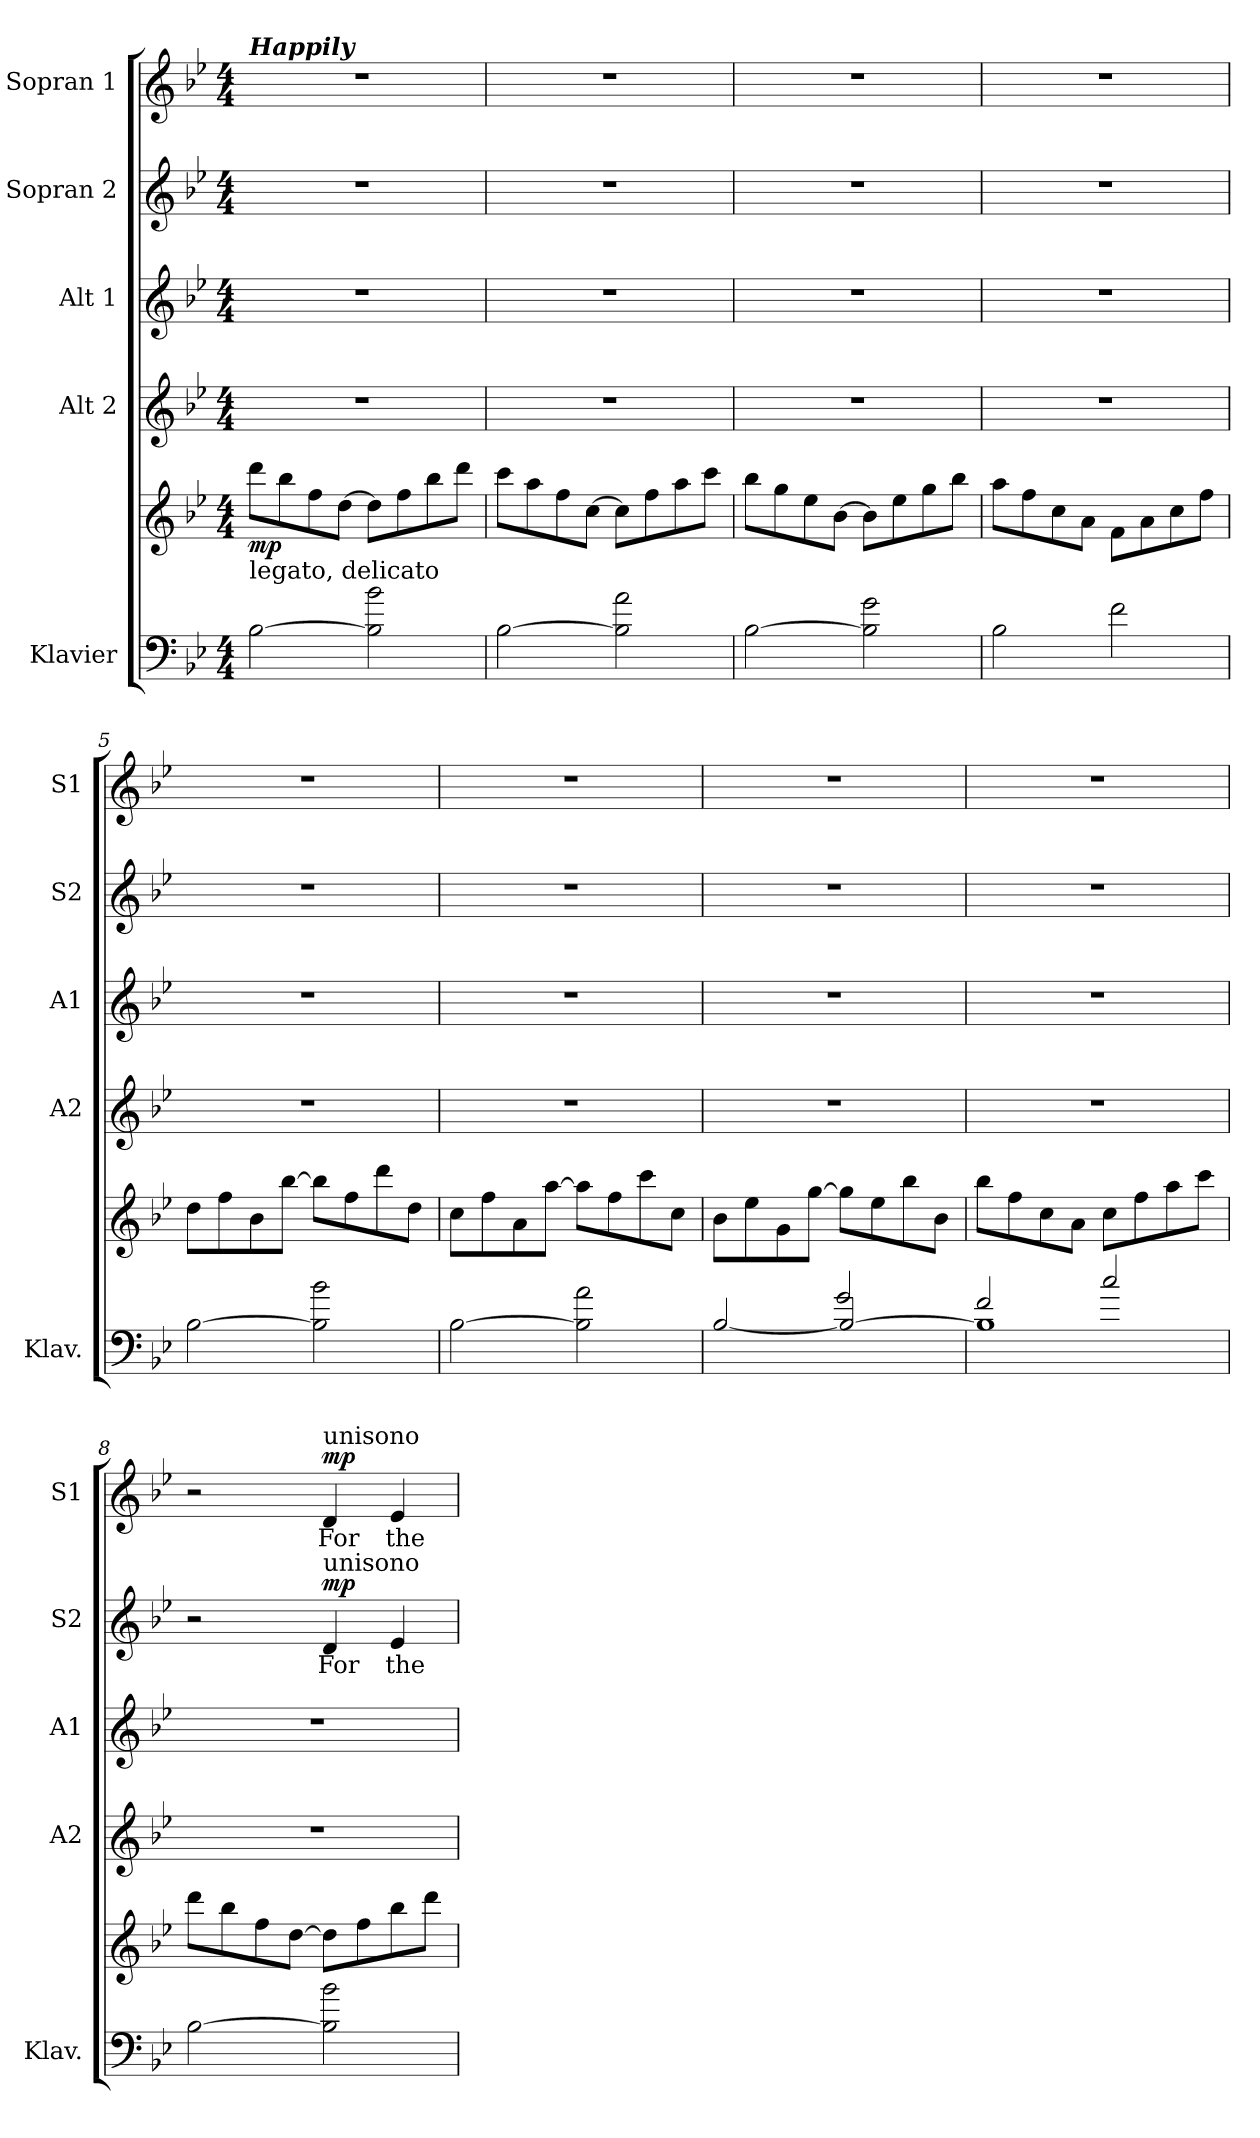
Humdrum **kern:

**kern	**kern	**dynam	**kern	**kern	**kern	**text	**dynam	**kern	**text	**dynam
*part5	*part5	*part5	*part4	*part3	*part2	*part2	*part2	*part1	*part1	*part1
*staff6	*staff5	*staff5/6	*staff4	*staff3	*staff2	*staff2	*staff2	*staff1	*staff1	*staff1
*I"Klavier	*	*	*I"Alt 2	*I"Alt 1	*I"Sopran 2	*	*	*I"Sopran 1	*	*
*I'Klav.	*	*	*I'A2	*I'A1	*I'S2	*	*	*I'S1	*	*
*clefF4	*clefG2	*	*clefG2	*clefG2	*clefG2	*	*	*clefG2	*	*
*k[b-e-]	*k[b-e-]	*	*k[b-e-]	*k[b-e-]	*k[b-e-]	*	*	*k[b-e-]	*	*
*M4/4	*M4/4	*	*M4/4	*M4/4	*M4/4	*	*	*M4/4	*	*
*MM144	*MM144	*	*MM144	*MM144	*MM144	*	*	*MM144	*	*
=1	=1	=1	=1	=1	=1	=1	=1	=1	=1	=1
!	!	!	!	!	!	!	!	!LO:TX:a:Bi:t=Happily	!	!
!	!LO:TX:b:t=legato, delicato	!	!	!	!	!	!	!	!	!
!	!	!LO:DY:b	!	!	!	!	!	!	!	!
[2B-\	8ddd\L	mp	1r	1r	1r	.	.	1r	.	.
.	8bb-\	.	.	.	.	.	.	.	.	.
.	8ff\	.	.	.	.	.	.	.	.	.
.	[8dd\J	.	.	.	.	.	.	.	.	.
2B-\] 2b-\	8dd\L]	.	.	.	.	.	.	.	.	.
.	8ff\	.	.	.	.	.	.	.	.	.
.	8bb-\	.	.	.	.	.	.	.	.	.
.	8ddd\J	.	.	.	.	.	.	.	.	.
=2	=2	=2	=2	=2	=2	=2	=2	=2	=2	=2
[2B-\	8ccc\L	.	1r	1r	1r	.	.	1r	.	.
.	8aa\	.	.	.	.	.	.	.	.	.
.	8ff\	.	.	.	.	.	.	.	.	.
.	[8cc\J	.	.	.	.	.	.	.	.	.
2B-\] 2a\	8cc\L]	.	.	.	.	.	.	.	.	.
.	8ff\	.	.	.	.	.	.	.	.	.
.	8aa\	.	.	.	.	.	.	.	.	.
.	8ccc\J	.	.	.	.	.	.	.	.	.
=3	=3	=3	=3	=3	=3	=3	=3	=3	=3	=3
[2B-\	8bb-\L	.	1r	1r	1r	.	.	1r	.	.
.	8gg\	.	.	.	.	.	.	.	.	.
.	8ee-\	.	.	.	.	.	.	.	.	.
.	[8b-\J	.	.	.	.	.	.	.	.	.
2B-\] 2g\	8b-\L]	.	.	.	.	.	.	.	.	.
.	8ee-\	.	.	.	.	.	.	.	.	.
.	8gg\	.	.	.	.	.	.	.	.	.
.	8bb-\J	.	.	.	.	.	.	.	.	.
!!LO:LB:g=z
=4	=4	=4	=4	=4	=4	=4	=4	=4	=4	=4
2B-\	8aa\L	.	1r	1r	1r	.	.	1r	.	.
.	8ff\	.	.	.	.	.	.	.	.	.
.	8cc\	.	.	.	.	.	.	.	.	.
.	8a\J	.	.	.	.	.	.	.	.	.
2f\	8f\L	.	.	.	.	.	.	.	.	.
.	8a\	.	.	.	.	.	.	.	.	.
.	8cc\	.	.	.	.	.	.	.	.	.
.	8ff\J	.	.	.	.	.	.	.	.	.
=5	=5	=5	=5	=5	=5	=5	=5	=5	=5	=5
[2B-\	8dd\L	.	1r	1r	1r	.	.	1r	.	.
.	8ff\	.	.	.	.	.	.	.	.	.
.	8b-\	.	.	.	.	.	.	.	.	.
.	[8bb-\J	.	.	.	.	.	.	.	.	.
2B-\] 2b-\	8bb-\L]	.	.	.	.	.	.	.	.	.
.	8ff\	.	.	.	.	.	.	.	.	.
.	8ddd\	.	.	.	.	.	.	.	.	.
.	8dd\J	.	.	.	.	.	.	.	.	.
=6	=6	=6	=6	=6	=6	=6	=6	=6	=6	=6
[2B-\	8cc\L	.	1r	1r	1r	.	.	1r	.	.
.	8ff\	.	.	.	.	.	.	.	.	.
.	8a\	.	.	.	.	.	.	.	.	.
.	[8aa\J	.	.	.	.	.	.	.	.	.
2B-\] 2a\	8aa\L]	.	.	.	.	.	.	.	.	.
.	8ff\	.	.	.	.	.	.	.	.	.
.	8ccc\	.	.	.	.	.	.	.	.	.
.	8cc\J	.	.	.	.	.	.	.	.	.
=7	=7	=7	=7	=7	=7	=7	=7	=7	=7	=7
*^	*	*	*	*	*	*	*	*	*	*
[2B-/	2ryy	8b-\L	.	1r	1r	1r	.	.	1r	.	.
.	.	8ee-\	.	.	.	.	.	.	.	.	.
.	.	8g\	.	.	.	.	.	.	.	.	.
.	.	[8gg\J	.	.	.	.	.	.	.	.	.
2B-/_	2g/	8gg\L]	.	.	.	.	.	.	.	.	.
.	.	8ee-\	.	.	.	.	.	.	.	.	.
.	.	8bb-\	.	.	.	.	.	.	.	.	.
.	.	8b-\J	.	.	.	.	.	.	.	.	.
!!LO:LB:g=z
=8	=8	=8	=8	=8	=8	=8	=8	=8	=8	=8	=8
1B-]	2f/	8bb-\L	.	1r	1r	1r	.	.	1r	.	.
.	.	8ff\	.	.	.	.	.	.	.	.	.
.	.	8cc\	.	.	.	.	.	.	.	.	.
.	.	8a\J	.	.	.	.	.	.	.	.	.
.	2cc/	8cc\L	.	.	.	.	.	.	.	.	.
.	.	8ff\	.	.	.	.	.	.	.	.	.
.	.	8aa\	.	.	.	.	.	.	.	.	.
.	.	8ccc\J	.	.	.	.	.	.	.	.	.
*v	*v	*	*	*	*	*	*	*	*	*	*
=8X1	=8X1	=8X1	=8X1	=8X1	=8X1	=8X1	=8X1	=8X1	=8X1	=8X1
[2B-\	8ddd\L	.	1r	1r	2r	.	.	2r	.	.
.	8bb-\	.	.	.	.	.	.	.	.	.
.	8ff\	.	.	.	.	.	.	.	.	.
.	[8dd\J	.	.	.	.	.	.	.	.	.
!	!	!	!	!	!	!	!	!LO:TX:a:t=unisono	!	!
!	!	!	!	!	!LO:TX:a:t=unisono	!	!	!	!	!
!	!	!	!	!	!	!LO:LY:b	!LO:DY:b	!	!LO:LY:b	!LO:DY:b
2B-\] 2b-\	8dd\L]	.	.	.	4d/	For	mp	4d/	For	mp
.	8ff\	.	.	.	.	.	.	.	.	.
!	!	!	!	!	!	!LO:LY:b	!	!	!LO:LY:b	!
.	8bb-\	.	.	.	4e-/	the	.	4e-/	the	.
.	8ddd\J	.	.	.	.	.	.	.	.	.
=	=	=	=	=	=	=	=	=	=	=
*-	*-	*-	*-	*-	*-	*-	*-	*-	*-	*-
